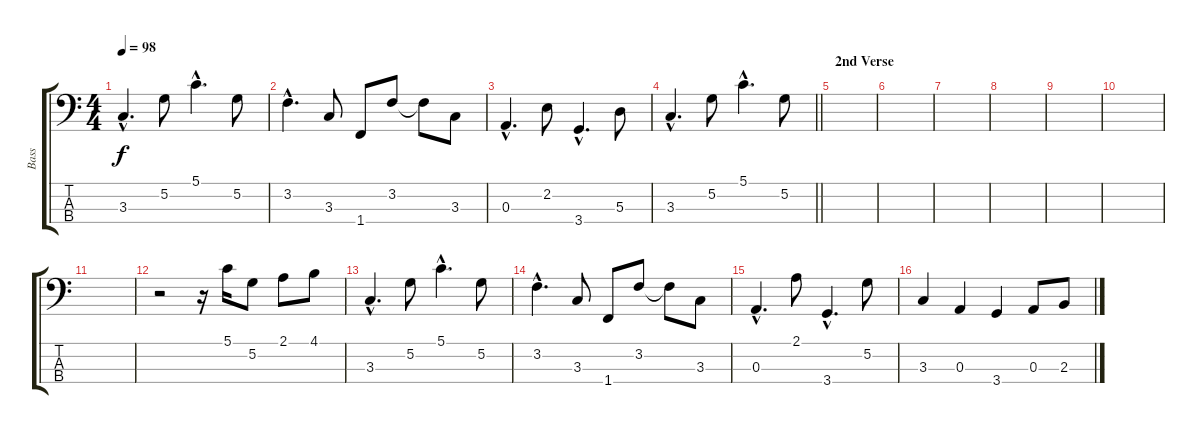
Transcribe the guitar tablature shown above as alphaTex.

\track ("Bass" "Bass") {instrument electricbassfinger}
\staff {score tabs}
\tuning (G2 D2 A1 E1) {hide}
\ts (4 4)
\tempo 98
\clef f4
\ks c
3.3{hac}.4{d dy f} 5.2.8 5.1{hac}.4{d} 5.2.8 |
3.2{hac}.4{d} 3.3.8 1.4.8 3.2.8 3.2{t}.8 3.3.8 |
0.3{hac}.4{d} 2.2.8 3.4{hac}.4{d} 5.3.8 |
\barLineRight lightlight
3.3{hac}.4{d} 5.2.8 5.1{hac}.4{d} 5.2.8 |
\section ("" "2nd Verse")
|
|
|
|
|
|
|
r.2 r.16 5.1.16 5.2.8 2.1.8 4.1.8 |
3.3{hac}.4{d} 5.2.8 5.1{hac}.4{d} 5.2.8 |
3.2{hac}.4{d} 3.3.8 1.4.8 3.2.8 3.2{t}.8 3.3.8 |
0.3{hac}.4{d} 2.1.8 3.4{hac}.4{d} 5.2.8 |
3.3.4 0.3.4 3.4.4 0.3.8 2.3.8
